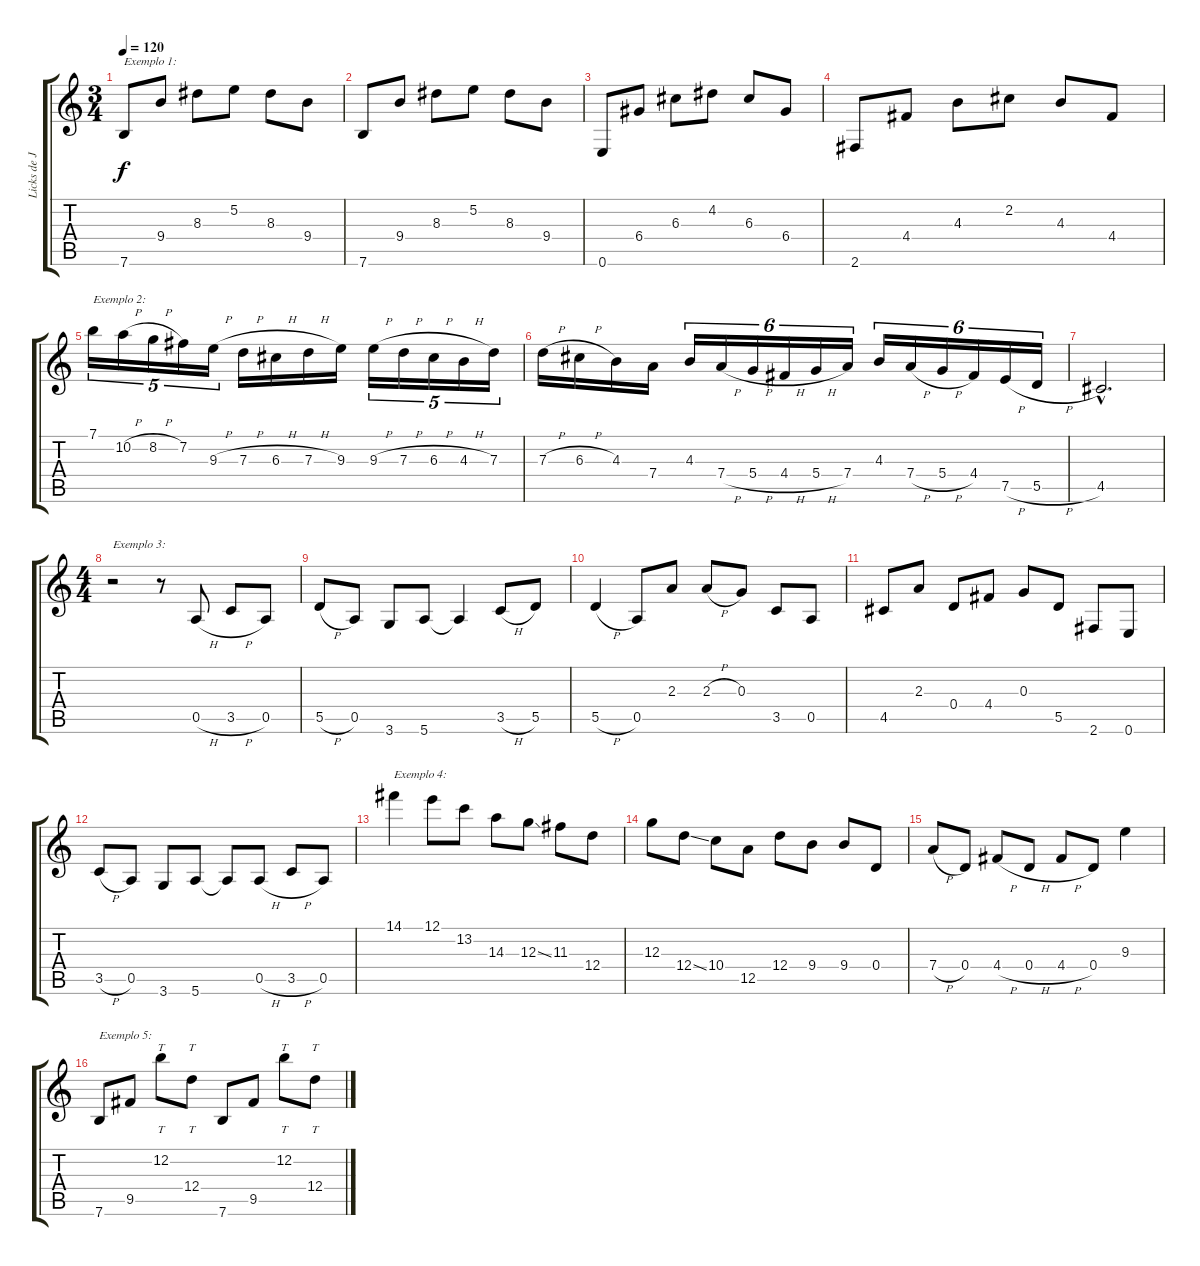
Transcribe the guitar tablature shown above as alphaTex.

\track ("Licks de Joe Satriani" "Licks de J") {instrument overdrivenguitar}
\staff {score tabs}
\tuning (E4 B3 G3 D3 A2 E2) {hide}
\ts (3 4)
\tempo 120
\clef g2
\ks c
7.6.8{txt "Exemplo 1:" dy f instrument overdrivenguitar} 9.4.8 8.3.8 5.2.8 8.3.8 9.4.8 |
7.6.8 9.4.8 8.3.8 5.2.8 8.3.8 9.4.8 |
0.6.8 6.4.8 6.3.8 4.2.8 6.3.8 6.4.8 |
2.6.8 4.4.8 4.3.8 2.2.8 4.3.8 4.4.8 |
7.1.16{tu (5 4) txt "Exemplo 2:"} 10.2{h}.16{tu (5 4)} 8.2{h}.16{tu (5 4)} 7.2.16{tu (5 4)} 9.3{h}.16{tu (5 4)} 7.3{h}.16 6.3{h}.16 7.3{h}.16 9.3.16 9.3{h}.16{tu (5 4)} 7.3{h}.16{tu (5 4)} 6.3{h}.16{tu (5 4)} 4.3{h}.16{tu (5 4)} 7.3.16{tu (5 4)} |
7.3{h}.16 6.3{h}.16 4.3.16 7.4.16 4.3.16{tu (6 4)} 7.4{h}.16{tu (6 4)} 5.4{h}.16{tu (6 4)} 4.4{h}.16{tu (6 4)} 5.4{h}.16{tu (6 4)} 7.4.16{tu (6 4)} 4.3.16{tu (6 4)} 7.4{h}.16{tu (6 4)} 5.4{h}.16{tu (6 4)} 4.4.16{tu (6 4)} 7.5{h}.16{tu (6 4)} 5.5{h}.16{tu (6 4)} |
4.5{hac}.2{d} |
\ts (4 4)
r.2{txt "Exemplo 3:"} r.8 0.5{h}.8 3.5{h}.8 0.5.8 |
5.5{h}.8 0.5.8 3.6.8 5.6.8 5.6{t}.4 3.5{h}.8 5.5.8 |
5.5{h}.4 0.5.8 2.3.8 2.3{h}.8 0.3.8 3.5.8 0.5.8 |
4.5.8 2.3.8 0.4.8 4.4.8 0.3.8 5.5.8 2.6.8 0.6.8 |
3.5{h}.8 0.5.8 3.6.8 5.6.8 5.6{t}.8 0.5{h}.8 3.5{h}.8 0.5.8 |
14.1.4{txt "Exemplo 4:"} 12.1.8 13.2.8 14.3.8 12.3{ss}.8 11.3.8 12.4.8 |
12.3.8 12.4{ss}.8 10.4.8 12.5.8 12.4.8 9.4.8 9.4.8 0.4.8 |
7.4{h}.8 0.4.8 4.4{h}.8 0.4{h}.8 4.4{h}.8 0.4.8 9.3.4 |
7.6.8{txt "Exemplo 5:"} 9.5.8 12.2.8{tt} 12.4.8{tt} 7.6.8 9.5.8 12.2.8{tt} 12.4.8{tt}
